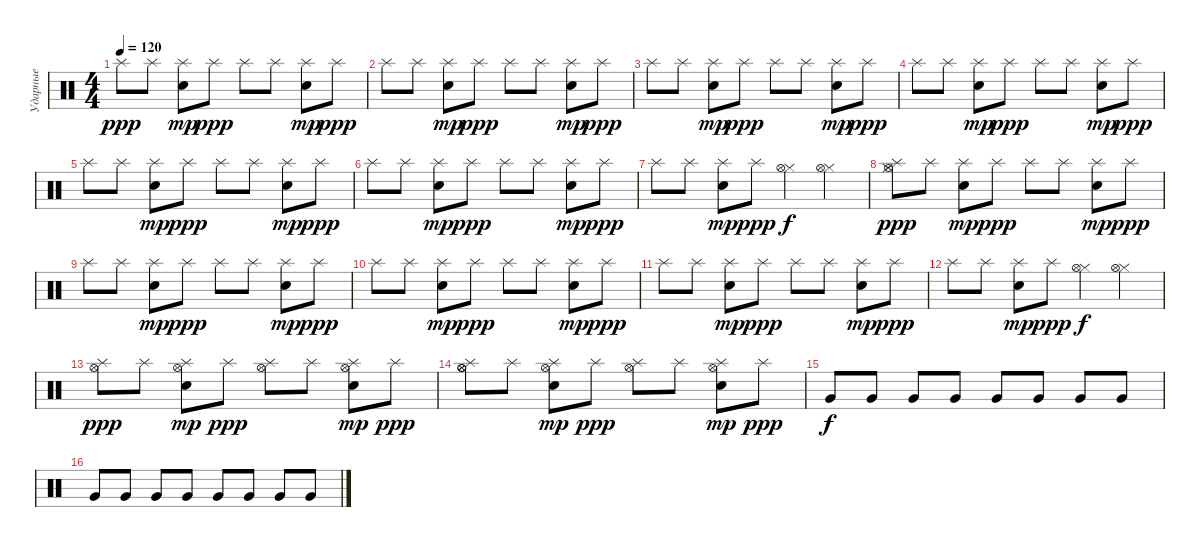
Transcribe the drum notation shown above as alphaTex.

\track ("Ударные" "Ударные") {instrument percussion}
\staff {score}
\articulation defaults
\ts (4 4)
\tempo 120
\clef neutral
\ks c "Splash (hit)".8{dy ppp} "Splash (hit)".8
("Splash (hit)" "Snare (hit) 2").8{dy mp} "Splash (hit)".8{dy ppp} "Splash (hit)".8 "Splash (hit)".8 ("Splash (hit)" "Snare (hit) 2").8{dy mp} "Splash (hit)".8{dy ppp} |
"Splash (hit)".8 "Splash (hit)".8 ("Splash (hit)" "Snare (hit) 2").8{dy mp} "Splash (hit)".8{dy ppp} "Splash (hit)".8 "Splash (hit)".8 ("Splash (hit)" "Snare (hit) 2").8{dy mp} "Splash (hit)".8{dy ppp} |
"Splash (hit)".8 "Splash (hit)".8 ("Splash (hit)" "Snare (hit) 2").8{dy mp} "Splash (hit)".8{dy ppp} "Splash (hit)".8 "Splash (hit)".8 ("Splash (hit)" "Snare (hit) 2").8{dy mp} "Splash (hit)".8{dy ppp} |
"Splash (hit)".8 "Splash (hit)".8 ("Splash (hit)" "Snare (hit) 2").8{dy mp} "Splash (hit)".8{dy ppp} "Splash (hit)".8 "Splash (hit)".8 ("Splash (hit)" "Snare (hit) 2").8{dy mp} "Splash (hit)".8{dy ppp} |
"Splash (hit)".8 "Splash (hit)".8 ("Splash (hit)" "Snare (hit) 2").8{dy mp} "Splash (hit)".8{dy ppp} "Splash (hit)".8 "Splash (hit)".8 ("Splash (hit)" "Snare (hit) 2").8{dy mp} "Splash (hit)".8{dy ppp} |
"Splash (hit)".8 "Splash (hit)".8 ("Splash (hit)" "Snare (hit) 2").8{dy mp} "Splash (hit)".8{dy ppp} "Splash (hit)".8 "Splash (hit)".8 ("Splash (hit)" "Snare (hit) 2").8{dy mp} "Splash (hit)".8{dy ppp} |
"Splash (hit)".8 "Splash (hit)".8 ("Splash (hit)" "Snare (hit) 2").8{dy mp} "Splash (hit)".8{dy ppp} ("Hi-Hat (closed)" "Hi-Hat (open)").4{dy f} ("Hi-Hat (closed)" "Hi-Hat (open)").4 |
("Hi-Hat (closed)" "Hi-Hat (open)" "Splash (hit)").8{dy ppp} "Splash (hit)".8 ("Splash (hit)" "Snare (hit) 2").8{dy mp} "Splash (hit)".8{dy ppp} "Splash (hit)".8 "Splash (hit)".8 ("Splash (hit)" "Snare (hit) 2").8{dy mp} "Splash (hit)".8{dy ppp} |
"Splash (hit)".8 "Splash (hit)".8 ("Splash (hit)" "Snare (hit) 2").8{dy mp} "Splash (hit)".8{dy ppp} "Splash (hit)".8 "Splash (hit)".8 ("Splash (hit)" "Snare (hit) 2").8{dy mp} "Splash (hit)".8{dy ppp} |
"Splash (hit)".8 "Splash (hit)".8 ("Splash (hit)" "Snare (hit) 2").8{dy mp} "Splash (hit)".8{dy ppp} "Splash (hit)".8 "Splash (hit)".8 ("Splash (hit)" "Snare (hit) 2").8{dy mp} "Splash (hit)".8{dy ppp} |
"Splash (hit)".8 "Splash (hit)".8 ("Splash (hit)" "Snare (hit) 2").8{dy mp} "Splash (hit)".8{dy ppp} "Splash (hit)".8 "Splash (hit)".8 ("Splash (hit)" "Snare (hit) 2").8{dy mp} "Splash (hit)".8{dy ppp} |
"Splash (hit)".8 "Splash (hit)".8 ("Splash (hit)" "Snare (hit) 2").8{dy mp} "Splash (hit)".8{dy ppp} ("Hi-Hat (closed)" "Hi-Hat (open)").4{dy f} ("Hi-Hat (closed)" "Hi-Hat (open)").4 |
("Splash (hit)" "Hi-Hat (open)").8{dy ppp} "Splash (hit)".8 ("Splash (hit)" "Snare (hit) 2" "Hi-Hat (open)").8{dy mp} "Splash (hit)".8{dy ppp} ("Splash (hit)" "Hi-Hat (open)").8 "Splash (hit)".8 ("Splash (hit)" "Snare (hit) 2" "Hi-Hat (open)").8{dy mp} "Splash (hit)".8{dy ppp} |
("Splash (hit)" "Hi-Hat (open)" "Hi-Hat (open)").8 "Splash (hit)".8 ("Splash (hit)" "Snare (hit) 2" "Hi-Hat (open)").8{dy mp} "Splash (hit)".8{dy ppp} ("Splash (hit)" "Hi-Hat (open)").8 "Splash (hit)".8 ("Splash (hit)" "Snare (hit) 2" "Hi-Hat (open)").8{dy mp} "Splash (hit)".8{dy ppp} |
"Very Low Tom (hit)".8{dy f} "Very Low Tom (hit)".8 "Very Low Tom (hit)".8 "Very Low Tom (hit)".8 "Very Low Tom (hit)".8 "Very Low Tom (hit)".8 "Very Low Tom (hit)".8 "Very Low Tom (hit)".8 |
"Very Low Tom (hit)".8 "Very Low Tom (hit)".8 "Very Low Tom (hit)".8 "Very Low Tom (hit)".8 "Very Low Tom (hit)".8 "Very Low Tom (hit)".8 "Very Low Tom (hit)".8 "Very Low Tom (hit)".8
